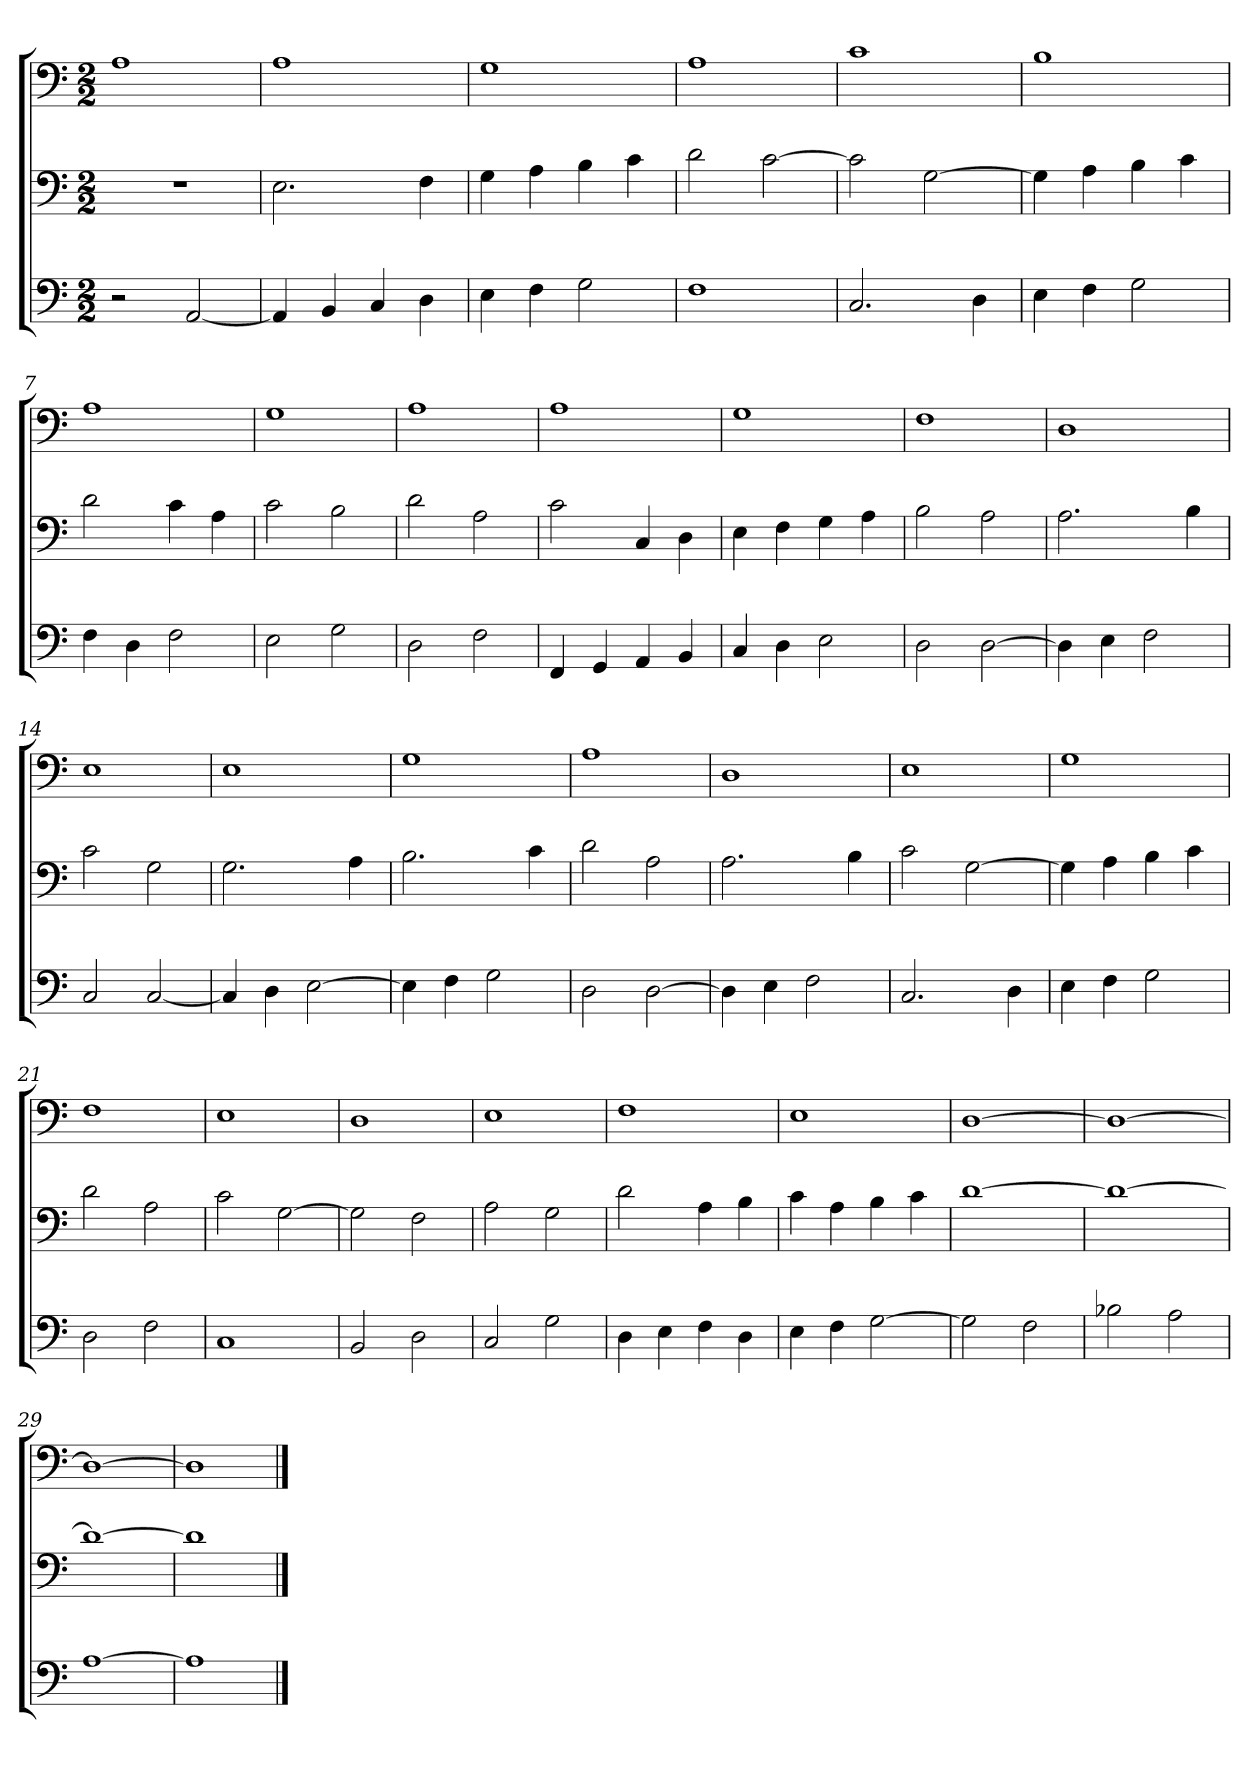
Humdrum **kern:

**kern	**kern	**kern
*part3	*part2	*part1
*staff3	*staff2	*staff1
*k[]	*k[]	*k[]
*M2/2	*M2/2	*M2/2
=1	=1	=1
2r	1r	1A
[2AA	.	.
=2	=2	=2
4AA]	2.E	1A
4BB	.	.
4C	.	.
4D	4F	.
=3	=3	=3
4E	4G	1G
4F	4A	.
2G	4B	.
.	4c	.
=4	=4	=4
1F	2d	1A
.	[2c	.
=5	=5	=5
2.C	2c]	1c
.	[2G	.
4D	.	.
=6	=6	=6
4E	4G]	1B
4F	4A	.
2G	4B	.
.	4c	.
=7	=7	=7
4F	2d	1A
4D	.	.
2F	4c	.
.	4A	.
=8	=8	=8
2E	2c	1G
2G	2B	.
=9	=9	=9
2D	2d	1A
2F	2A	.
=10	=10	=10
4FF	2c	1A
4GG	.	.
4AA	4C	.
4BB	4D	.
=11	=11	=11
4C	4E	1G
4D	4F	.
2E	4G	.
.	4A	.
=12	=12	=12
2D	2B	1F
[2D	2A	.
=13	=13	=13
4D]	2.A	1D
4E	.	.
2F	.	.
.	4B	.
=14	=14	=14
2C	2c	1E
[2C	2G	.
=15	=15	=15
4C]	2.G	1E
4D	.	.
[2E	.	.
.	4A	.
=16	=16	=16
4E]	2.B	1G
4F	.	.
2G	.	.
.	4c	.
=17	=17	=17
2D	2d	1A
[2D	2A	.
=18	=18	=18
4D]	2.A	1D
4E	.	.
2F	.	.
.	4B	.
=19	=19	=19
2.C	2c	1E
.	[2G	.
4D	.	.
=20	=20	=20
4E	4G]	1G
4F	4A	.
2G	4B	.
.	4c	.
=21	=21	=21
2D	2d	1F
2F	2A	.
=22	=22	=22
1C	2c	1E
.	[2G	.
=23	=23	=23
2BB	2G]	1D
2D	2F	.
=24	=24	=24
2C	2A	1E
2G	2G	.
=25	=25	=25
4D	2d	1F
4E	.	.
4F	4A	.
4D	4B	.
=26	=26	=26
4E	4c	1E
4F	4A	.
[2G	4B	.
.	4c	.
=27	=27	=27
2G]	[1d	[1D
2F	.	.
=28	=28	=28
2B-X	1d_	1D_
2A	.	.
=29	=29	=29
[1A	1d_	1D_
=30	=30	=30
1A]	1d]	1D]
==	==	==
*-	*-	*-
